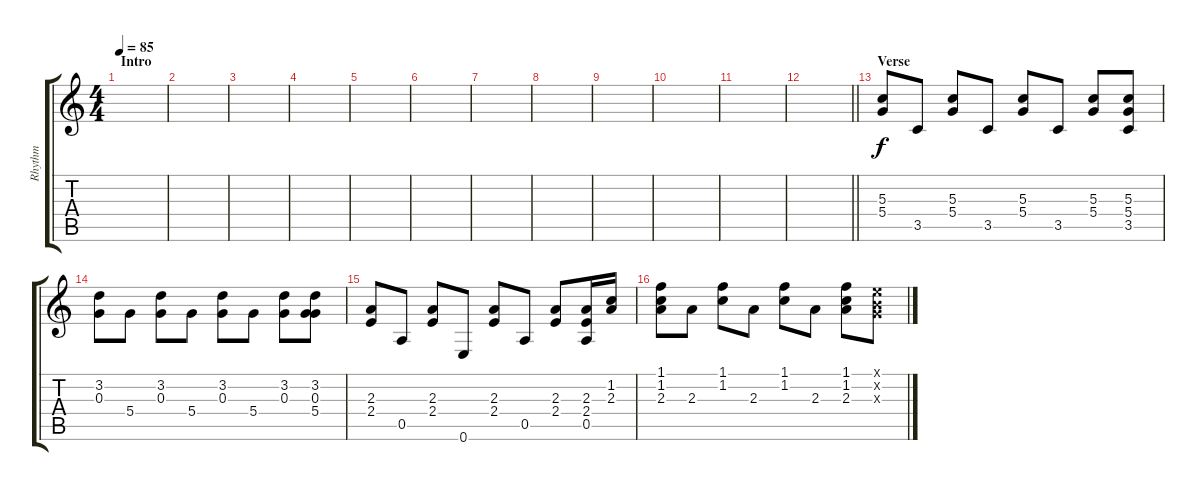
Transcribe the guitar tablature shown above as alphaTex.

\track ("Rhythm" "Rhythm") {instrument acousticguitarsteel}
\staff {score tabs}
\tuning (E4 B3 G3 D3 A2 E2) {hide}
\ts (4 4)
\section ("" "Intro")
\tempo 85
\clef g2
\ks c
|
|
|
|
|
|
|
|
|
|
|
\barLineRight lightlight
|
\section ("" "Verse")
(5.3 5.4).8 3.5.8 (5.3 5.4).8 3.5.8 (5.3 5.4).8 3.5.8 (5.3 5.4).8 (5.3 5.4 3.5).8 |
(3.2 0.3).8 5.4.8 (3.2 0.3).8 5.4.8 (3.2 0.3).8 5.4.8 (3.2 0.3).8 (3.2 0.3 5.4).8 |
(2.3 2.4).8 0.5.8 (2.3 2.4).8 0.6.8 (2.3 2.4).8 0.5.8 (2.3 2.4).8 (2.3 2.4 0.5).16 (1.2 2.3).16 |
(1.1 1.2 2.3).8 2.3.8 (1.1 1.2).8 2.3.8 (1.1 1.2).8 2.3.8 (1.1 1.2 2.3).8 (0.1{x} 0.2{x} 0.3{x}).8
